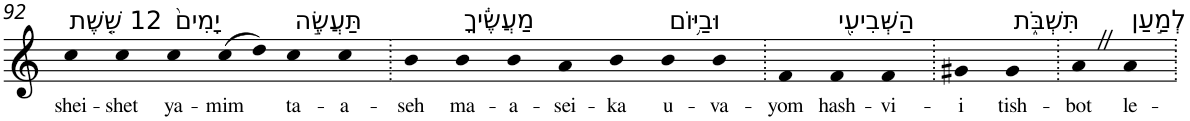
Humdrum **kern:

**kern	**text
*part1	*part1
*staff1	*staff1
*I"Piano	*
*I'Pno	*
!!LO:PB:g=z
*clefG2	*
*k[]	*
=92	=92
!LO:TX:a:t=12 שֵׁ֤שֶׁת	!
!	!LO:LY:b
4cc	shei-
!	!LO:LY:b
4cc	-shet
!LO:TX:a:t=יָמִים֙	!
!	!LO:LY:b
4cc	ya-
!	!LO:LY:b
(>8cc	-mim
8dd)	.
!LO:TX:a:t=תַּעֲשֶׂ֣ה	!
!	!LO:LY:b
4cc	ta-
!	!LO:LY:b
4cc	-a-
=93.	=93.
!	!LO:LY:b
4b	-seh
!LO:TX:a:t=מַעֲשֶׂ֔יךָ	!
!	!LO:LY:b
4b	ma-
!	!LO:LY:b
4b	-a-
!	!LO:LY:b
4a	-sei-
!	!LO:LY:b
4b	-ka
!LO:TX:a:t=וּבַיּ֥וֹם	!
!	!LO:LY:b
4b	u-
!	!LO:LY:b
4b	-va-
=94.	=94.
!	!LO:LY:b
4f	-yom
!LO:TX:a:t=הַשְּׁבִיעִ֖י	!
!	!LO:LY:b
4f	hash-
!	!LO:LY:b
4f	-vi-
=95.	=95.
!	!LO:LY:b
4g#X	-i
!LO:TX:a:t=תִּשְׁבֹּ֑ת	!
!	!LO:LY:b
4g#	tish-
=96.	=96.
!	!LO:LY:b
4aZ	-bot
!LO:TX:a:t=לְמַ֣עַן	!
!	!LO:LY:b
4a	le-
=.	=.
*-	*-
